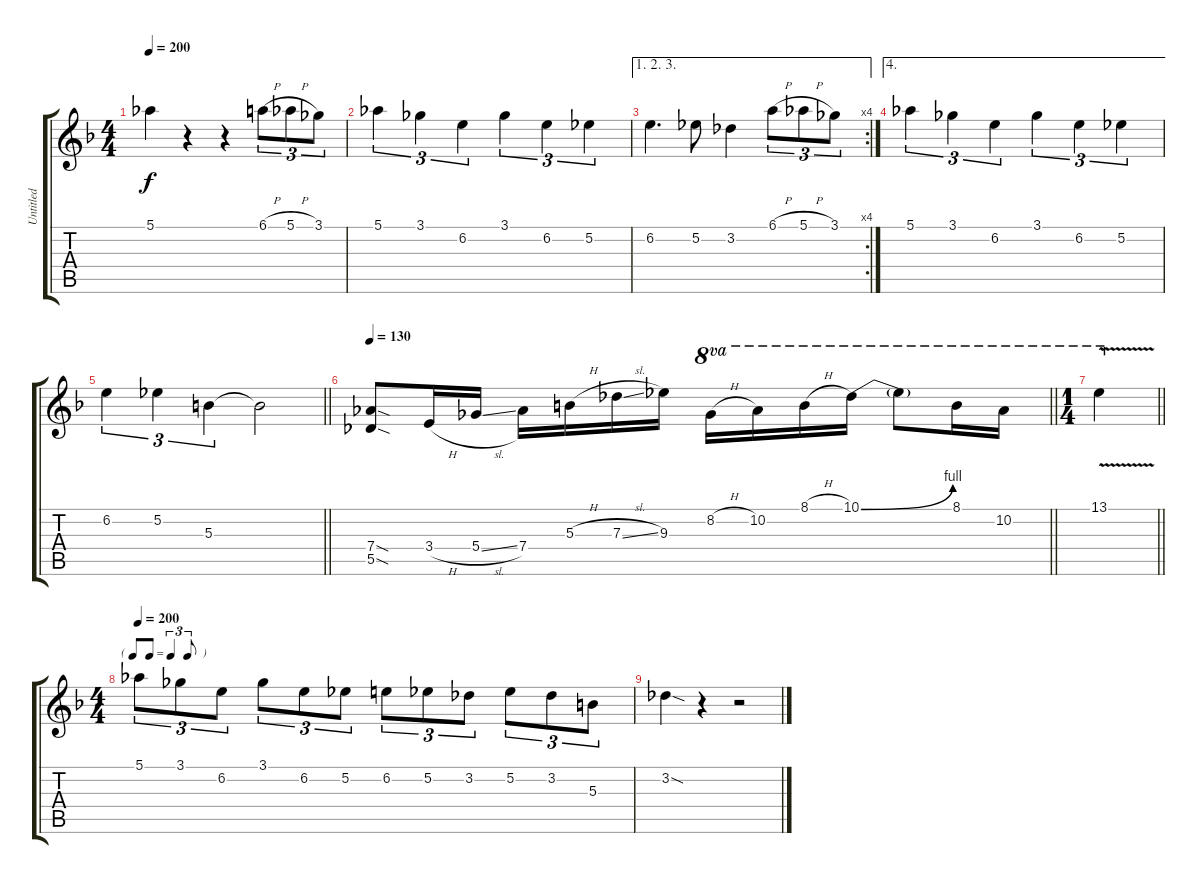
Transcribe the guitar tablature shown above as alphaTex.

\track ("Untitled" "Untitled") {instrument overdrivenguitar}
\staff {score tabs}
\tuning (Eb4 Bb3 Gb3 Db3 Ab2 Eb2) {hide}
\ts (4 4)
\tempo 200
\clef g2
\ks f
5.1.4{dy f} r.4 r.4 6.1{h}.8{tu (3 2)} 5.1{h}.8{tu (3 2)} 3.1.8{tu (3 2)} |
5.1.4{tu (3 2)} 3.1.4{tu (3 2)} 6.2.4{tu (3 2)} 3.1.4{tu (3 2)} 6.2.4{tu (3 2)} 5.2.4{tu (3 2)} |
\ae (1 2 3)
\rc 4
6.2.4{d} 5.2.8 3.2.4 6.1{h}.8{tu (3 2)} 5.1{h}.8{tu (3 2)} 3.1.8{tu (3 2)} |
\ae 4
5.1.4{tu (3 2)} 3.1.4{tu (3 2)} 6.2.4{tu (3 2)} 3.1.4{tu (3 2)} 6.2.4{tu (3 2)} 5.2.4{tu (3 2)} |
\barLineRight lightlight
6.2.4{tu (3 2)} 5.2.4{tu (3 2)} 5.3.4{tu (3 2)} 5.3{t}.2 |
\tempo 130
\barLineRight lightlight
(7.4{sod} 5.5{sod}).8 3.4{h}.16 5.4{sl}.16 7.4.16 5.3{h}.16 7.3{sl}.16 9.3.16 8.2{h}.16{ot 8va} 10.2.16{ot 8va} 8.1{h}.16{ot 8va} 10.1{be (bend 0 0 60 4)}.16{ot 8va} 10.1{t}.8{ot 8va} 8.1.16{ot 8va} 10.2.16{ot 8va} |
\ts (1 4)
\barLineRight lightlight
13.1{v}.4{ot 8va} |
\ts (4 4)
\tf triplet8th
\tempo 200
5.1.8{tu (3 2)} 3.1.8{tu (3 2)} 6.2.8{tu (3 2)} 3.1.8{tu (3 2)} 6.2.8{tu (3 2)} 5.2.8{tu (3 2)} 6.2.8{tu (3 2)} 5.2.8{tu (3 2)} 3.2.8{tu (3 2)} 5.2.8{tu (3 2)} 3.2.8{tu (3 2)} 5.3.8{tu (3 2)} |
3.2{sod}.4 r.4 r.2
